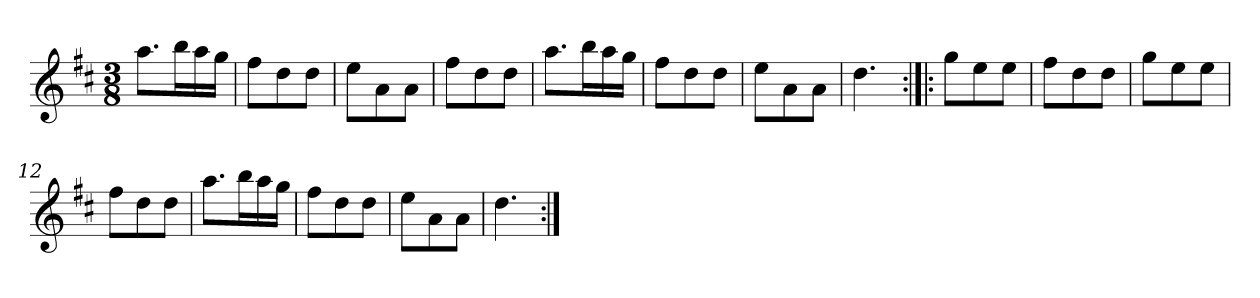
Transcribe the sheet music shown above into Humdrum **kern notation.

**kern
*part1
*staff1
*clefG2
*k[f#c#]
*D:
*M3/8
*MM120
=1
8.aa\L
16bb\L
16aa\
16gg\JJ
=2
8ff#\L
8dd\
8dd\J
=3
8ee\L
8a\
8a\J
=4
8ff#\L
8dd\
8dd\J
=5
8.aa\L
16bb\L
16aa\
16gg\JJ
=6
8ff#\L
8dd\
8dd\J
=7
8ee\L
8a\
8a\J
=8
4.dd
=9:|!|:
8gg\L
8ee\
8ee\J
=10
8ff#\L
8dd\
8dd\J
=11
8gg\L
8ee\
8ee\J
=12
8ff#\L
8dd\
8dd\J
=13
8.aa\L
16bb\L
16aa\
16gg\JJ
=14
8ff#\L
8dd\
8dd\J
=15
8ee\L
8a\
8a\J
=16
4.dd
=:|!
*-
